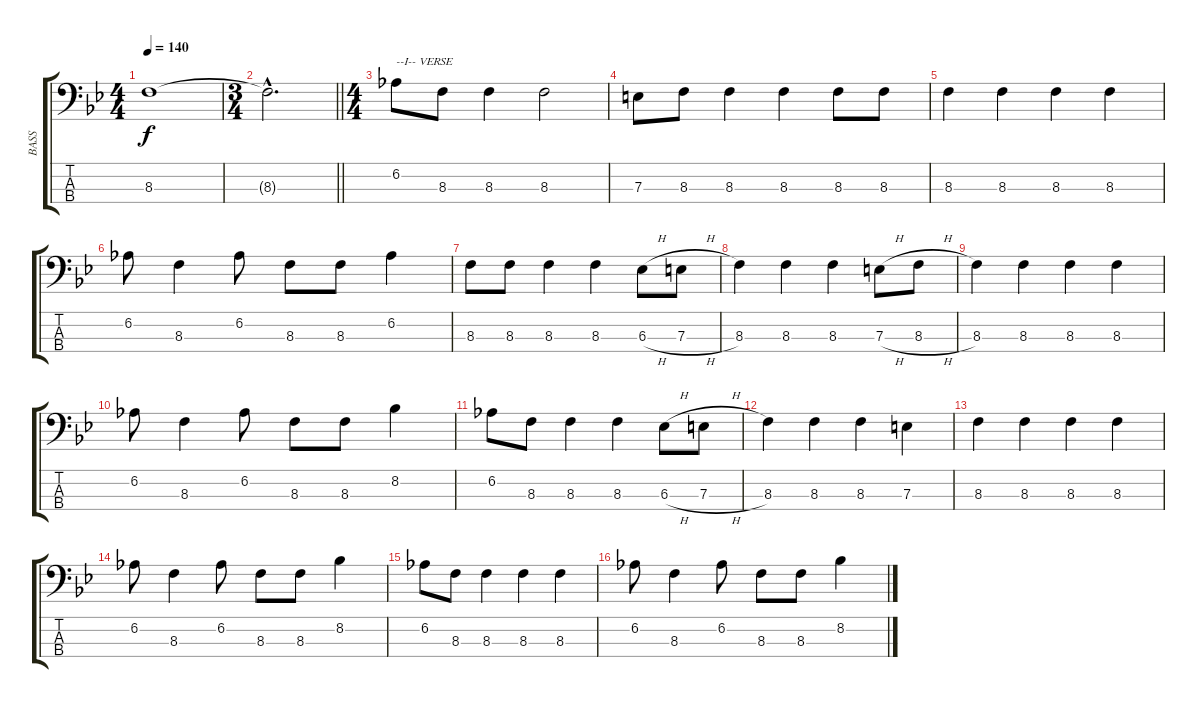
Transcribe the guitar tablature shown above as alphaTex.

\track ("BASS" "BASS") {instrument electricbassfinger}
\staff {score tabs}
\tuning (G2 D2 A1 E1) {hide}
\ts (4 4)
\tempo 140
\clef f4
\ks bb
8.3{t}.1{dy f} |
\ts (3 4)
\barLineRight lightlight
8.3{hac t}.2{d} |
\ts (4 4)
6.2.8{txt "--I-- VERSE"} 8.3.8 8.3.4 8.3.2 |
7.3.8 8.3.8 8.3.4 8.3.4 8.3.8 8.3.8 |
8.3.4 8.3.4 8.3.4 8.3.4 |
6.2.8 8.3.4 6.2.8 8.3.8 8.3.8 6.2.4 |
8.3.8 8.3.8 8.3.4 8.3.4 6.3{h}.8 7.3{h}.8 |
8.3.4 8.3.4 8.3.4 7.3{h}.8 8.3{h}.8 |
8.3.4 8.3.4 8.3.4 8.3.4 |
6.2.8 8.3.4 6.2.8 8.3.8 8.3.8 8.2.4 |
6.2.8 8.3.8 8.3.4 8.3.4 6.3{h}.8 7.3{h}.8 |
8.3.4 8.3.4 8.3.4 7.3.4 |
8.3.4 8.3.4 8.3.4 8.3.4 |
6.2.8 8.3.4 6.2.8 8.3.8 8.3.8 8.2.4 |
6.2.8 8.3.8 8.3.4 8.3.4 8.3.4 |
6.2.8 8.3.4 6.2.8 8.3.8 8.3.8 8.2.4
